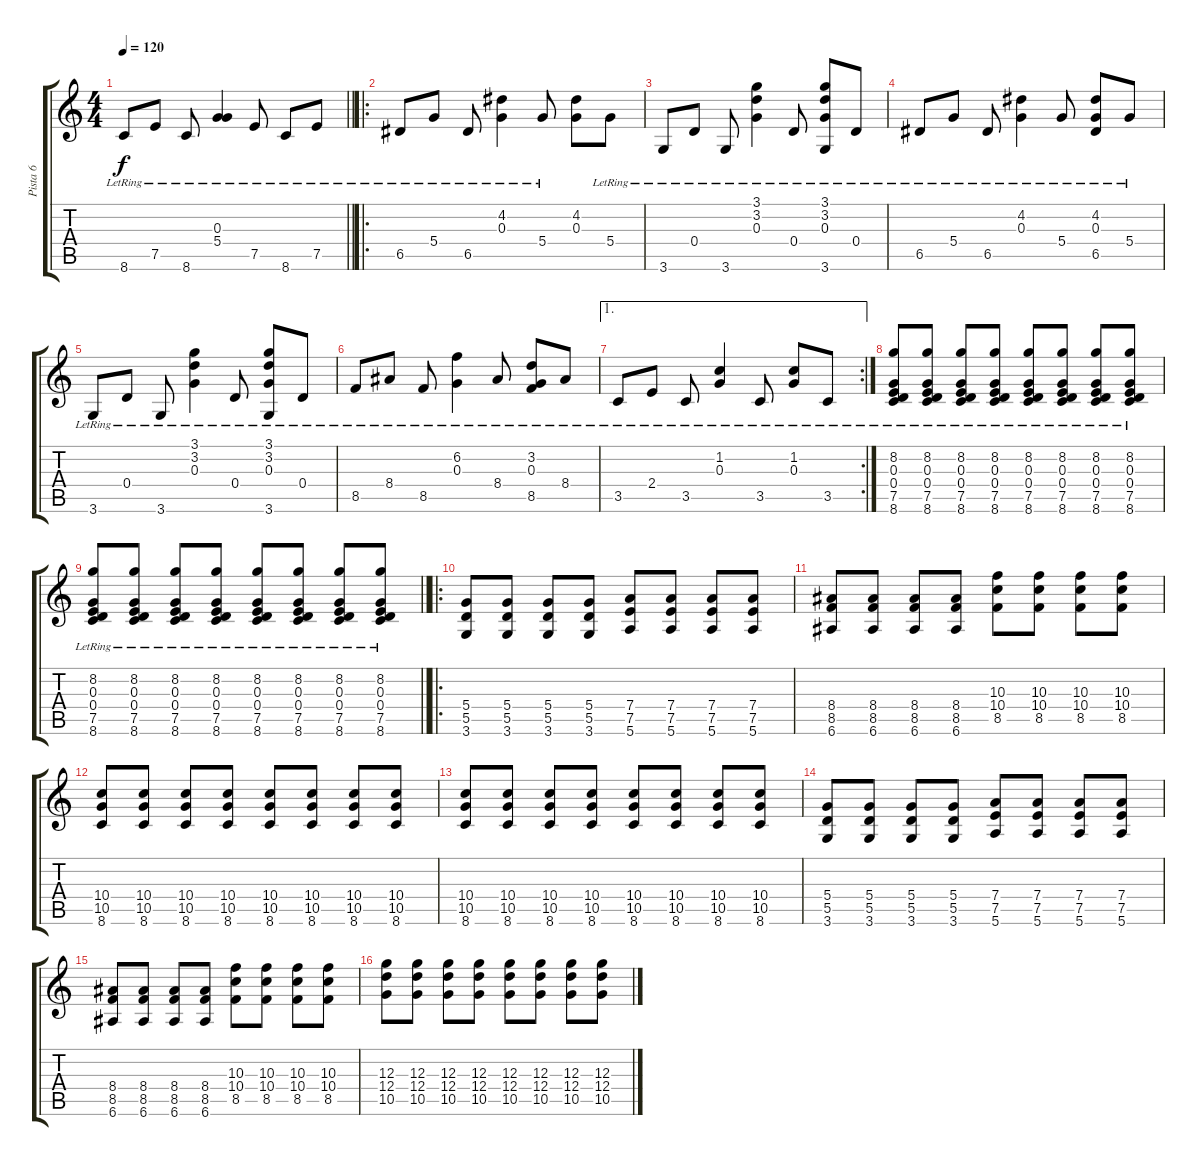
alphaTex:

\track ("Pista 6" "Pista 6") {instrument electricguitarmuted}
\staff {score tabs}
\tuning (E4 B3 G3 D3 A2 E2) {hide}
\ts (4 4)
\tempo 120
\clef g2
\barLineRight lightlight
\ks c
8.6{lr}.8{dy f} 7.5{lr}.8 8.6{lr}.8 (0.3{lr} 5.4{lr}).4 7.5{lr}.8 8.6{lr}.8 7.5{lr}.8 |
\ro
6.5{lr}.8 5.4{lr}.8 6.5{lr}.8 (4.2{lr} 0.3{lr}).4 5.4{lr}.8 (4.2 0.3).8 5.4{lr}.8 |
3.6{lr}.8 0.4{lr}.8 3.6{lr}.8 (3.1{lr} 3.2{lr} 0.3{lr}).4 0.4{lr}.8 (3.1 3.2 0.3 3.6{lr}).8 0.4{lr}.8 |
6.5{lr}.8 5.4{lr}.8 6.5{lr}.8 (4.2{lr} 0.3{lr}).4 5.4{lr}.8 (4.2 0.3 6.5{lr}).8 5.4{lr}.8 |
3.6{lr}.8 0.4{lr}.8 3.6{lr}.8 (3.1{lr} 3.2{lr} 0.3{lr}).4 0.4{lr}.8 (3.1 3.2 0.3 3.6{lr}).8 0.4{lr}.8 |
8.5{lr}.8 8.4{lr}.8 8.5{lr}.8 (6.2{lr} 0.3{lr}).4 8.4{lr}.8 (3.2 0.3 8.5{lr}).8 8.4{lr}.8 |
\ae 1
\rc 2
3.5{lr}.8 2.4{lr}.8 3.5{lr}.8 (1.2{lr} 0.3{lr}).4 3.5{lr}.8 (1.2{lr} 0.3{lr}).8 3.5{lr}.8 |
(8.2{lr} 0.3{lr} 0.4{lr} 7.5{lr} 8.6{lr}).8 (8.2{lr} 0.3{lr} 0.4{lr} 7.5{lr} 8.6{lr}).8 (8.2{lr} 0.3{lr} 0.4{lr} 7.5{lr} 8.6{lr}).8 (8.2{lr} 0.3{lr} 0.4{lr} 7.5{lr} 8.6{lr}).8 (8.2{lr} 0.3{lr} 0.4{lr} 7.5{lr} 8.6{lr}).8 (8.2{lr} 0.3{lr} 0.4{lr} 7.5{lr} 8.6{lr}).8 (8.2{lr} 0.3{lr} 0.4{lr} 7.5{lr} 8.6{lr}).8 (8.2{lr} 0.3{lr} 0.4{lr} 7.5{lr} 8.6{lr}).8 |
\barLineRight lightlight
(8.2{lr} 0.3{lr} 0.4{lr} 7.5{lr} 8.6{lr}).8 (8.2{lr} 0.3{lr} 0.4{lr} 7.5{lr} 8.6{lr}).8 (8.2{lr} 0.3{lr} 0.4{lr} 7.5{lr} 8.6{lr}).8 (8.2{lr} 0.3{lr} 0.4{lr} 7.5{lr} 8.6{lr}).8 (8.2{lr} 0.3{lr} 0.4{lr} 7.5{lr} 8.6{lr}).8 (8.2{lr} 0.3{lr} 0.4{lr} 7.5{lr} 8.6{lr}).8 (8.2{lr} 0.3{lr} 0.4{lr} 7.5{lr} 8.6{lr}).8 (8.2{lr} 0.3{lr} 0.4{lr} 7.5{lr} 8.6{lr}).8 |
\ro
(5.4 5.5 3.6).8{instrument distortionguitar} (5.4 5.5 3.6).8 (5.4 5.5 3.6).8 (5.4 5.5 3.6).8 (7.4 7.5 5.6).8 (7.4 7.5 5.6).8 (7.4 7.5 5.6).8 (7.4 7.5 5.6).8 |
(8.4 8.5 6.6).8 (8.4 8.5 6.6).8 (8.4 8.5 6.6).8 (8.4 8.5 6.6).8 (10.3 10.4 8.5).8 (10.3 10.4 8.5).8 (10.3 10.4 8.5).8 (10.3 10.4 8.5).8 |
(10.4 10.5 8.6).8 (10.4 10.5 8.6).8 (10.4 10.5 8.6).8 (10.4 10.5 8.6).8 (10.4 10.5 8.6).8 (10.4 10.5 8.6).8 (10.4 10.5 8.6).8 (10.4 10.5 8.6).8 |
(10.4 10.5 8.6).8 (10.4 10.5 8.6).8 (10.4 10.5 8.6).8 (10.4 10.5 8.6).8 (10.4 10.5 8.6).8 (10.4 10.5 8.6).8 (10.4 10.5 8.6).8 (10.4 10.5 8.6).8 |
(5.4 5.5 3.6).8 (5.4 5.5 3.6).8 (5.4 5.5 3.6).8 (5.4 5.5 3.6).8 (7.4 7.5 5.6).8 (7.4 7.5 5.6).8 (7.4 7.5 5.6).8 (7.4 7.5 5.6).8 |
(8.4 8.5 6.6).8 (8.4 8.5 6.6).8 (8.4 8.5 6.6).8 (8.4 8.5 6.6).8 (10.3 10.4 8.5).8 (10.3 10.4 8.5).8 (10.3 10.4 8.5).8 (10.3 10.4 8.5).8 |
(12.3 12.4 10.5).8 (12.3 12.4 10.5).8 (12.3 12.4 10.5).8 (12.3 12.4 10.5).8 (12.3 12.4 10.5).8 (12.3 12.4 10.5).8 (12.3 12.4 10.5).8 (12.3 12.4 10.5).8
